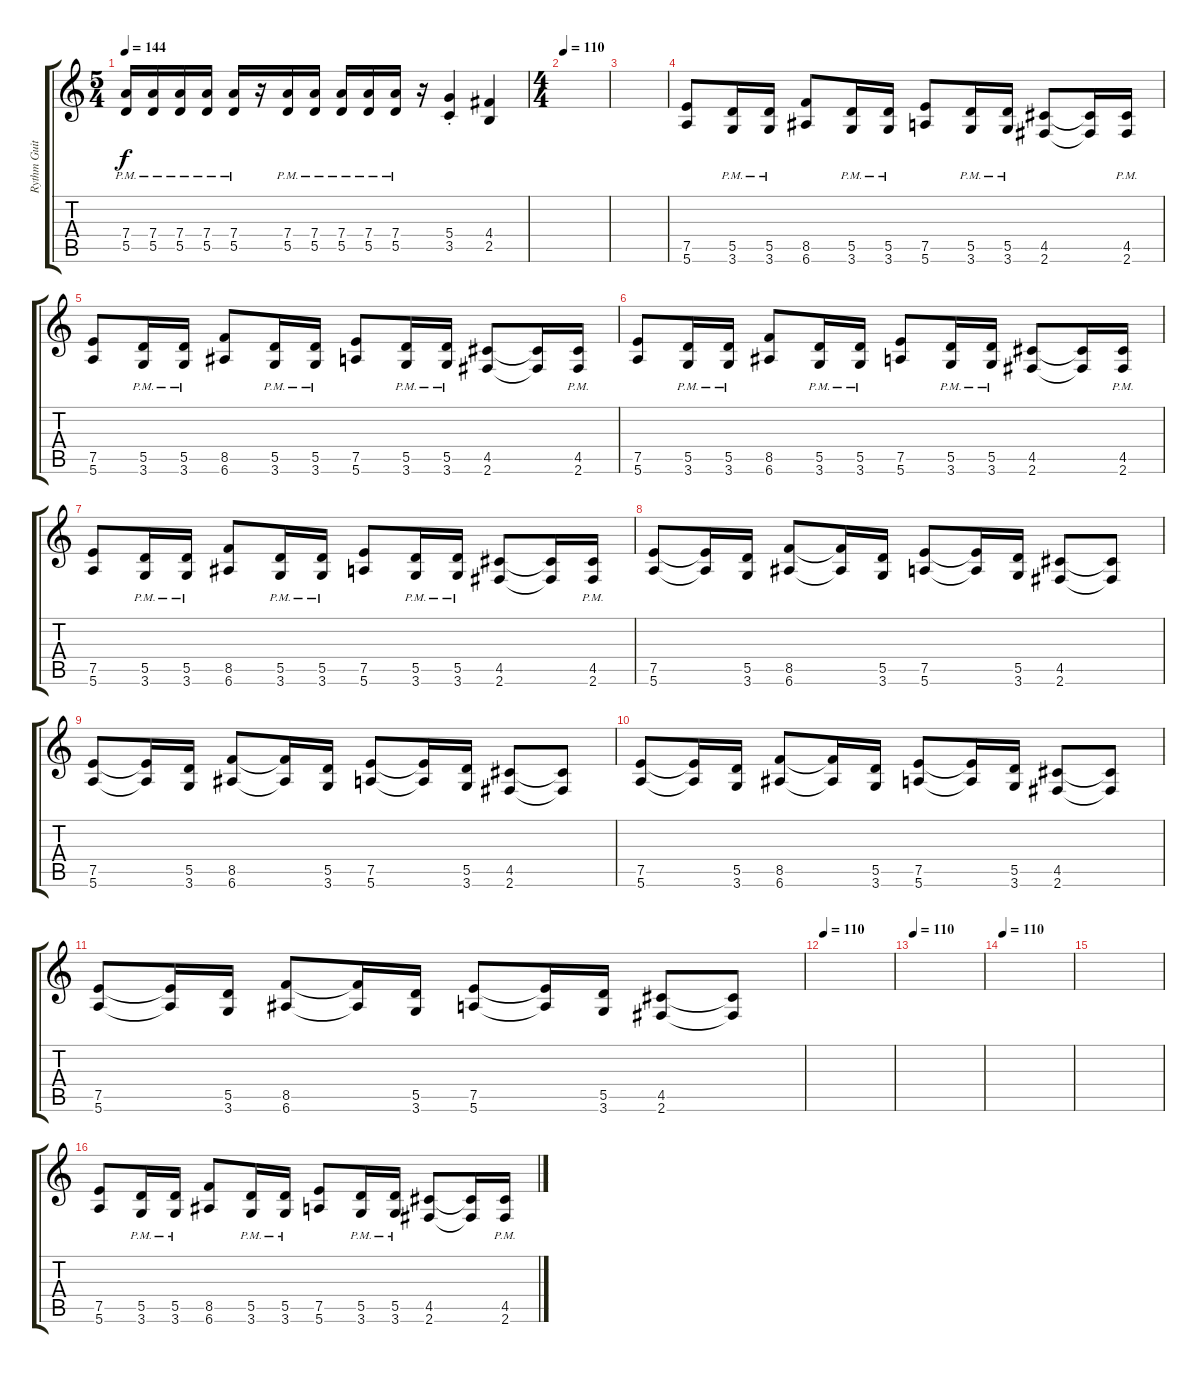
\track ("Rythm Guitar (Left)" "Rythm Guit") {instrument distortionguitar}
\staff {score tabs}
\tuning (E4 B3 G3 D3 A2 E2) {hide}
\ts (5 4)
\tempo 144
\clef g2
\ks c
(7.4{pm} 5.5{pm}).16{dy f} (7.4{pm} 5.5{pm}).16 (7.4{pm} 5.5{pm}).16 (7.4{pm} 5.5{pm}).16 (7.4{pm} 5.5{pm}).16 r.16 (7.4{pm} 5.5{pm}).16 (7.4{pm} 5.5{pm}).16 (7.4{pm} 5.5{pm}).16 (7.4{pm} 5.5{pm}).16 (7.4{pm} 5.5{pm}).16 r.16 (5.4{st} 3.5{st}).4 (4.4 2.5).4 |
\ts (4 4)
\tempo 110
|
|
(7.5 5.6).8 (5.5{pm} 3.6).16 (5.5{pm} 3.6).16 (8.5 6.6).8 (5.5{pm} 3.6{pm}).16 (5.5{pm} 3.6{pm}).16 (7.5 5.6).8 (5.5{pm} 3.6{pm}).16 (5.5{pm} 3.6{pm}).16 (4.5 2.6).8 (4.5{t} 2.6{t}).16 (4.5{pm} 2.6{pm}).16 |
(7.5 5.6).8 (5.5{pm} 3.6).16 (5.5{pm} 3.6).16 (8.5 6.6).8 (5.5{pm} 3.6{pm}).16 (5.5{pm} 3.6{pm}).16 (7.5 5.6).8 (5.5{pm} 3.6{pm}).16 (5.5{pm} 3.6{pm}).16 (4.5 2.6).8 (4.5{t} 2.6{t}).16 (4.5{pm} 2.6{pm}).16 |
(7.5 5.6).8 (5.5{pm} 3.6).16 (5.5{pm} 3.6).16 (8.5 6.6).8 (5.5{pm} 3.6{pm}).16 (5.5{pm} 3.6{pm}).16 (7.5 5.6).8 (5.5{pm} 3.6{pm}).16 (5.5{pm} 3.6{pm}).16 (4.5 2.6).8 (4.5{t} 2.6{t}).16 (4.5{pm} 2.6{pm}).16 |
(7.5 5.6).8 (5.5{pm} 3.6).16 (5.5{pm} 3.6).16 (8.5 6.6).8 (5.5{pm} 3.6{pm}).16 (5.5{pm} 3.6{pm}).16 (7.5 5.6).8 (5.5{pm} 3.6{pm}).16 (5.5{pm} 3.6{pm}).16 (4.5 2.6).8 (4.5{t} 2.6{t}).16 (4.5{pm} 2.6{pm}).16 |
(7.5 5.6).8 (7.5{t} 5.6{t}).16 (5.5 3.6).16 (8.5 6.6).8 (8.5{t} 6.6{t}).16 (5.5 3.6).16 (7.5 5.6).8 (7.5{t} 5.6{t}).16 (5.5 3.6).16 (4.5 2.6).8 (4.5{t} 2.6{t}).8 |
(7.5 5.6).8 (7.5{t} 5.6{t}).16 (5.5 3.6).16 (8.5 6.6).8 (8.5{t} 6.6{t}).16 (5.5 3.6).16 (7.5 5.6).8 (7.5{t} 5.6{t}).16 (5.5 3.6).16 (4.5 2.6).8 (4.5{t} 2.6{t}).8 |
(7.5 5.6).8 (7.5{t} 5.6{t}).16 (5.5 3.6).16 (8.5 6.6).8 (8.5{t} 6.6{t}).16 (5.5 3.6).16 (7.5 5.6).8 (7.5{t} 5.6{t}).16 (5.5 3.6).16 (4.5 2.6).8 (4.5{t} 2.6{t}).8 |
(7.5 5.6).8 (7.5{t} 5.6{t}).16 (5.5 3.6).16 (8.5 6.6).8 (8.5{t} 6.6{t}).16 (5.5 3.6).16 (7.5 5.6).8 (7.5{t} 5.6{t}).16 (5.5 3.6).16 (4.5 2.6).8 (4.5{t} 2.6{t}).8 |
\tempo 110
|
\tempo 110
|
\tempo 110
|
|
(7.5 5.6).8 (5.5{pm} 3.6).16 (5.5{pm} 3.6).16 (8.5 6.6).8 (5.5{pm} 3.6{pm}).16 (5.5{pm} 3.6{pm}).16 (7.5 5.6).8 (5.5{pm} 3.6{pm}).16 (5.5{pm} 3.6{pm}).16 (4.5 2.6).8 (4.5{t} 2.6{t}).16 (4.5{pm} 2.6{pm}).16
